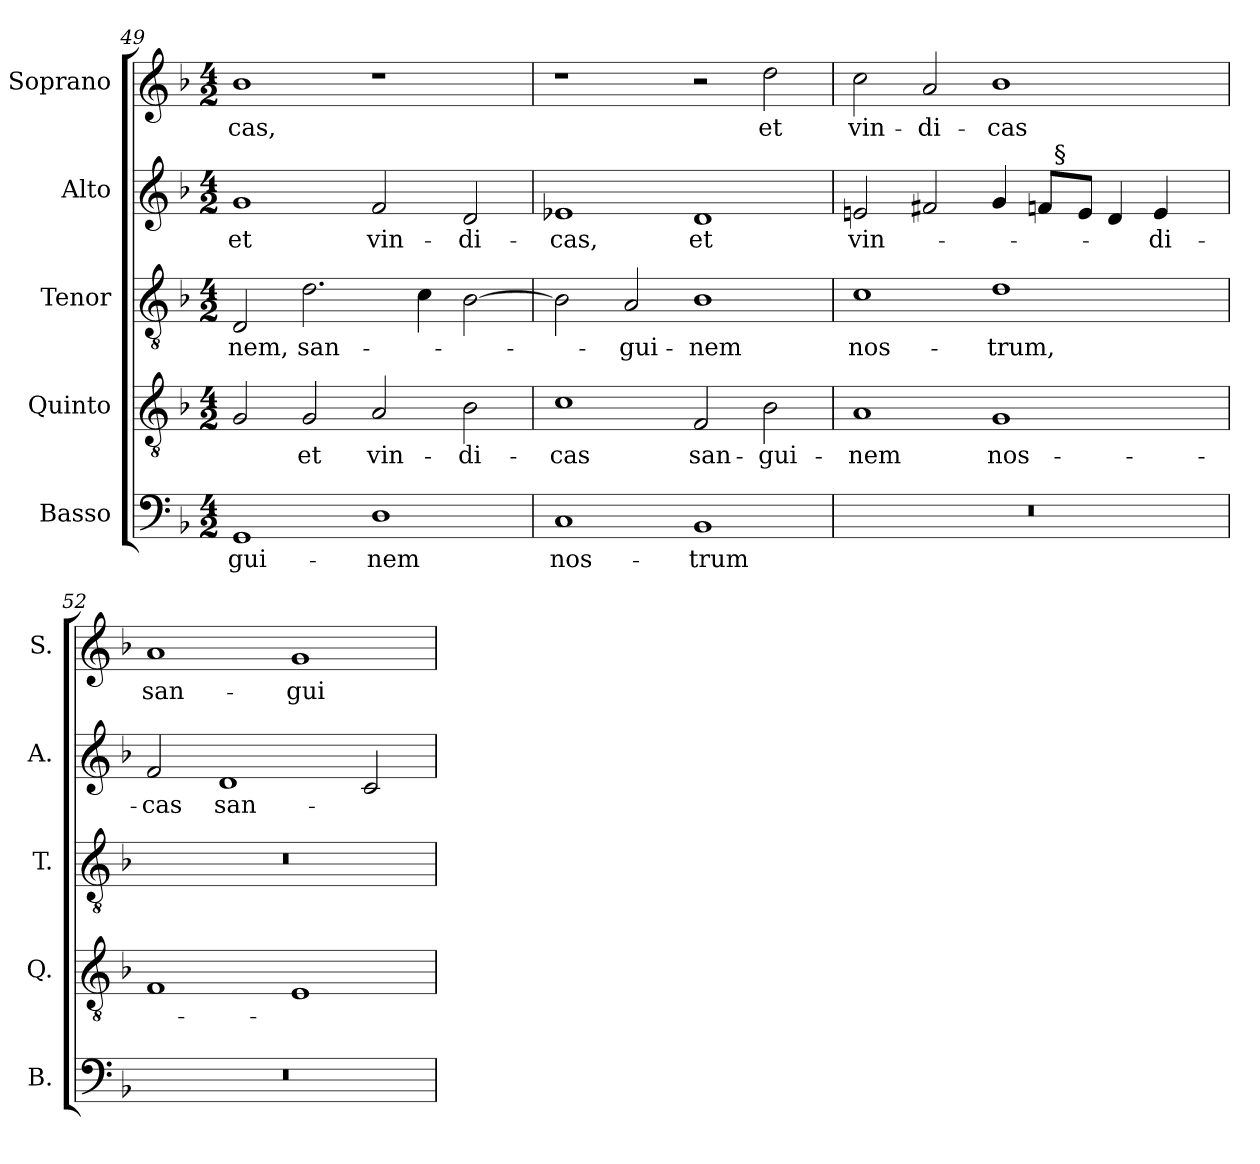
**kern	**text	**kern	**text	**kern	**text	**kern	**text	**kern	**text
*part5	*part5	*part4	*part4	*part3	*part3	*part2	*part2	*part1	*part1
*staff5	*staff5	*staff4	*staff4	*staff3	*staff3	*staff2	*staff2	*staff1	*staff1
*I"Basso	*	*I"Quinto	*	*I"Tenor	*	*I"Alto	*	*I"Soprano	*
*I'B.	*	*I'Q.	*	*I'T.	*	*I'A.	*	*I'S.	*
*clefF4	*	*clefGv2	*	*clefGv2	*	*clefG2	*	*clefG2	*
*	*	*ITrd7c12	*	*ITrd7c12	*	*	*	*	*
*k[b-]	*	*k[b-]	*	*k[b-]	*	*k[b-]	*	*k[b-]	*
*F:	*	*F:	*	*F:	*	*F:	*	*F:	*
*M4/2	*	*M4/2	*	*M4/2	*	*M4/2	*	*M4/2	*
=49	=49	=49	=49	=49	=49	=49	=49	=49	=49
!	!LO:LY:b:color=#000000	!	!	!	!	!	!	!	!
!	!	!	!	!	!LO:LY:b:color=#000000	!	!	!	!
!	!	!	!	!	!	!	!LO:LY:b:color=#000000	!	!
!	!	!	!	!	!	!	!	!	!LO:LY:b:color=#000000
1GGi	-gui-	2GGi/	.	2DDi/	-nem,	1gi	et	1b-i	-cas,
!	!	!	!LO:LY:b:color=#000000	!	!	!	!	!	!
!	!	!	!	!	!LO:LY:b:color=#000000	!	!	!	!
.	.	2GGi/	et	2.Di\	san-	.	.	.	.
!	!LO:LY:b:color=#000000	!	!	!	!	!	!	!	!
!	!	!	!LO:LY:b:color=#000000	!	!	!	!	!	!
!	!	!	!	!	!	!	!LO:LY:b:color=#000000	!	!
1Di	-nem	2AAi/	vin-	.	.	2fi/	vin-	1r	.
.	.	.	.	4Ci\	.	.	.	.	.
!	!	!	!LO:LY:b:color=#000000	!	!	!	!	!	!
!	!	!	!	!	!	!	!LO:LY:b:color=#000000	!	!
.	.	2BB-i\	-di-	[2BB-i\	.	2di/	-di-	.	.
=50	=50	=50	=50	=50	=50	=50	=50	=50	=50
!	!LO:LY:b:color=#000000	!	!	!	!	!	!	!	!
!	!	!	!LO:LY:b:color=#000000	!	!	!	!	!	!
!	!	!	!	!	!	!	!LO:LY:b:color=#000000	!	!
1Ci	nos-	1Ci	-cas	2BB-i\]	.	1e-Xi	-cas,	1r	.
!	!	!	!	!	!LO:LY:b:color=#000000	!	!	!	!
.	.	.	.	2AAi/	-gui-	.	.	.	.
!	!LO:LY:b:color=#000000	!	!	!	!	!	!	!	!
!	!	!	!LO:LY:b:color=#000000	!	!	!	!	!	!
!	!	!	!	!	!LO:LY:b:color=#000000	!	!	!	!
!	!	!	!	!	!	!	!LO:LY:b:color=#000000	!	!
1BB-i	-trum	2FFi/	san-	1BB-i	-nem	1di	et	2r	.
!	!	!	!LO:LY:b:color=#000000	!	!	!	!	!	!
!	!	!	!	!	!	!	!	!	!LO:LY:b:color=#000000
.	.	2BB-i\	-gui-	.	.	.	.	2ddi\	et
!!LO:PB:g=z
=51	=51	=51	=51	=51	=51	=51	=51	=51	=51
!LO:N:vis=1	!	!	!	!	!	!	!	!	!
!	!	!	!LO:LY:b:color=#000000	!	!	!	!	!	!
!	!	!	!	!	!LO:LY:b:color=#000000	!	!	!	!
!	!	!	!	!	!	!	!LO:LY:b:color=#000000	!	!
!	!	!	!	!	!	!	!	!	!LO:LY:b:color=#000000
*	*	*	*	*	*	*^	*	*	*
0r	.	1AAi	-nem	1Ci	nos-	2eni/	1ryy	vin-	2cci\	vin-
!	!	!	!	!	!	!	!	!	!	!LO:LY:b:color=#000000
.	.	.	.	.	.	2f#Xi/	.	.	2ai/	-di-
!	!	!	!LO:LY:b:color=#000000	!	!	!	!	!	!	!
!	!	!	!	!	!LO:LY:b:color=#000000	!	!	!	!	!
!	!	!	!	!	!	!	!	!	!	!LO:LY:b:color=#000000
.	.	1GGi	nos-	1Di	-trum,	4gi/	4ryy	.	1b-i	-cas
.	.	.	.	.	.	8fi/L	32ryy	.	.	.
.	.	.	.	.	.	.	256ryy	.	.	.
!	!	!	!	!	!	!	!LO:TX:a:t=§	!	!	!
.	.	.	.	.	.	.	2ryy	.	.	.
.	.	.	.	.	.	8ei/J	.	.	.	.
.	.	.	.	.	.	4di/	.	.	.	.
!	!	!	!	!	!	!	!	!LO:LY:b:color=#000000	!	!
.	.	.	.	.	.	4ei/	.	-di-	.	.
.	.	.	.	.	.	.	8ryy	.	.	.
.	.	.	.	.	.	.	16ryy	.	.	.
.	.	.	.	.	.	.	64..ryy	.	.	.
=52	=52	=52	=52	=52	=52	=52	=52	=52	=52	=52
!LO:N:vis=1	!	!	!	!LO:N:vis=1	!	!	!	!	!	!
*	*	*	*	*	*	*v	*v	*	*	*
*	*	*	*	*	*	*^	*	*	*
!	!	!	!	!	!	!	!	!LO:LY:b:color=#000000	!	!
*	*	*	*	*	*	*v	*v	*	*	*
*	*	*	*	*	*	*^	*	*	*
!	!	!	!	!	!	!	!	!	!	!LO:LY:b:color=#000000
*	*	*	*	*	*	*v	*v	*	*	*
0r	.	1FFi	.	0r	.	2fi/	-cas	1ai	san-
!	!	!	!	!	!	!	!LO:LY:b:color=#000000	!	!
.	.	.	.	.	.	1di	san-	.	.
!	!	!	!	!	!	!	!	!	!LO:LY:b:color=#000000
.	.	1EEi	.	.	.	.	.	1gi	-gui-
.	.	.	.	.	.	2ci/	.	.	.
=	=	=	=	=	=	=	=	=	=
*-	*-	*-	*-	*-	*-	*-	*-	*-	*-
